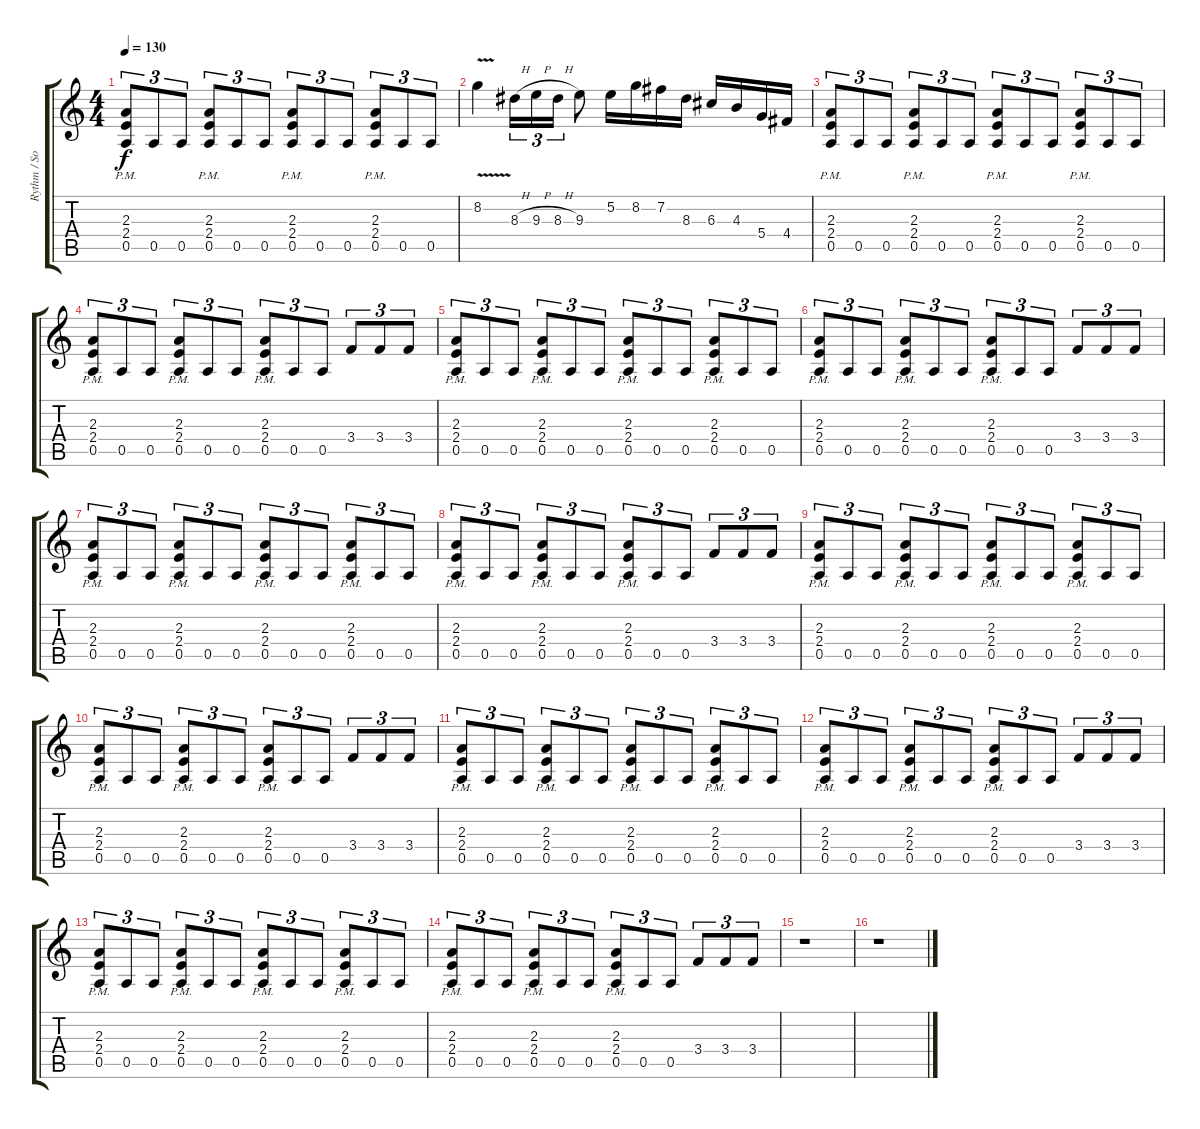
\track ("Rythm / Solo Guitar" "Rythm / So") {instrument distortionguitar}
\staff {score tabs}
\tuning (E4 B3 G3 D3 A2 E2) {hide}
\ts (4 4)
\tempo 130
\clef g2
\ks c
(2.3{pm} 2.4{pm} 0.5{pm}).8{tu (3 2) dy f} 0.5.8{tu (3 2)} 0.5.8{tu (3 2)} (2.3{pm} 2.4{pm} 0.5{pm}).8{tu (3 2)} 0.5.8{tu (3 2)} 0.5.8{tu (3 2)} (2.3{pm} 2.4{pm} 0.5{pm}).8{tu (3 2)} 0.5.8{tu (3 2)} 0.5.8{tu (3 2)} (2.3{pm} 2.4{pm} 0.5{pm}).8{tu (3 2)} 0.5.8{tu (3 2)} 0.5.8{tu (3 2)} |
8.2{v}.4 8.3{h}.16{tu (3 2)} 9.3{h}.16{tu (3 2)} 8.3{h}.16{tu (3 2)} 9.3.8 5.2.16 8.2.16 7.2.16 8.3.16 6.3.16 4.3.16 5.4.16 4.4.16 |
(2.3{pm} 2.4{pm} 0.5{pm}).8{tu (3 2)} 0.5.8{tu (3 2)} 0.5.8{tu (3 2)} (2.3{pm} 2.4{pm} 0.5{pm}).8{tu (3 2)} 0.5.8{tu (3 2)} 0.5.8{tu (3 2)} (2.3{pm} 2.4{pm} 0.5{pm}).8{tu (3 2)} 0.5.8{tu (3 2)} 0.5.8{tu (3 2)} (2.3{pm} 2.4{pm} 0.5{pm}).8{tu (3 2)} 0.5.8{tu (3 2)} 0.5.8{tu (3 2)} |
(2.3{pm} 2.4{pm} 0.5{pm}).8{tu (3 2)} 0.5.8{tu (3 2)} 0.5.8{tu (3 2)} (2.3{pm} 2.4{pm} 0.5{pm}).8{tu (3 2)} 0.5.8{tu (3 2)} 0.5.8{tu (3 2)} (2.3{pm} 2.4{pm} 0.5{pm}).8{tu (3 2)} 0.5.8{tu (3 2)} 0.5.8{tu (3 2)} 3.4.8{tu (3 2)} 3.4.8{tu (3 2)} 3.4.8{tu (3 2)} |
(2.3{pm} 2.4{pm} 0.5{pm}).8{tu (3 2)} 0.5.8{tu (3 2)} 0.5.8{tu (3 2)} (2.3{pm} 2.4{pm} 0.5{pm}).8{tu (3 2)} 0.5.8{tu (3 2)} 0.5.8{tu (3 2)} (2.3{pm} 2.4{pm} 0.5{pm}).8{tu (3 2)} 0.5.8{tu (3 2)} 0.5.8{tu (3 2)} (2.3{pm} 2.4{pm} 0.5{pm}).8{tu (3 2)} 0.5.8{tu (3 2)} 0.5.8{tu (3 2)} |
(2.3{pm} 2.4{pm} 0.5{pm}).8{tu (3 2)} 0.5.8{tu (3 2)} 0.5.8{tu (3 2)} (2.3{pm} 2.4{pm} 0.5{pm}).8{tu (3 2)} 0.5.8{tu (3 2)} 0.5.8{tu (3 2)} (2.3{pm} 2.4{pm} 0.5{pm}).8{tu (3 2)} 0.5.8{tu (3 2)} 0.5.8{tu (3 2)} 3.4.8{tu (3 2)} 3.4.8{tu (3 2)} 3.4.8{tu (3 2)} |
(2.3{pm} 2.4{pm} 0.5{pm}).8{tu (3 2)} 0.5.8{tu (3 2)} 0.5.8{tu (3 2)} (2.3{pm} 2.4{pm} 0.5{pm}).8{tu (3 2)} 0.5.8{tu (3 2)} 0.5.8{tu (3 2)} (2.3{pm} 2.4{pm} 0.5{pm}).8{tu (3 2)} 0.5.8{tu (3 2)} 0.5.8{tu (3 2)} (2.3{pm} 2.4{pm} 0.5{pm}).8{tu (3 2)} 0.5.8{tu (3 2)} 0.5.8{tu (3 2)} |
(2.3{pm} 2.4{pm} 0.5{pm}).8{tu (3 2)} 0.5.8{tu (3 2)} 0.5.8{tu (3 2)} (2.3{pm} 2.4{pm} 0.5{pm}).8{tu (3 2)} 0.5.8{tu (3 2)} 0.5.8{tu (3 2)} (2.3{pm} 2.4{pm} 0.5{pm}).8{tu (3 2)} 0.5.8{tu (3 2)} 0.5.8{tu (3 2)} 3.4.8{tu (3 2)} 3.4.8{tu (3 2)} 3.4.8{tu (3 2)} |
(2.3{pm} 2.4{pm} 0.5{pm}).8{tu (3 2)} 0.5.8{tu (3 2)} 0.5.8{tu (3 2)} (2.3{pm} 2.4{pm} 0.5{pm}).8{tu (3 2)} 0.5.8{tu (3 2)} 0.5.8{tu (3 2)} (2.3{pm} 2.4{pm} 0.5{pm}).8{tu (3 2)} 0.5.8{tu (3 2)} 0.5.8{tu (3 2)} (2.3{pm} 2.4{pm} 0.5{pm}).8{tu (3 2)} 0.5.8{tu (3 2)} 0.5.8{tu (3 2)} |
(2.3{pm} 2.4{pm} 0.5{pm}).8{tu (3 2)} 0.5.8{tu (3 2)} 0.5.8{tu (3 2)} (2.3{pm} 2.4{pm} 0.5{pm}).8{tu (3 2)} 0.5.8{tu (3 2)} 0.5.8{tu (3 2)} (2.3{pm} 2.4{pm} 0.5{pm}).8{tu (3 2)} 0.5.8{tu (3 2)} 0.5.8{tu (3 2)} 3.4.8{tu (3 2)} 3.4.8{tu (3 2)} 3.4.8{tu (3 2)} |
(2.3{pm} 2.4{pm} 0.5{pm}).8{tu (3 2)} 0.5.8{tu (3 2)} 0.5.8{tu (3 2)} (2.3{pm} 2.4{pm} 0.5{pm}).8{tu (3 2)} 0.5.8{tu (3 2)} 0.5.8{tu (3 2)} (2.3{pm} 2.4{pm} 0.5{pm}).8{tu (3 2)} 0.5.8{tu (3 2)} 0.5.8{tu (3 2)} (2.3{pm} 2.4{pm} 0.5{pm}).8{tu (3 2)} 0.5.8{tu (3 2)} 0.5.8{tu (3 2)} |
(2.3{pm} 2.4{pm} 0.5{pm}).8{tu (3 2)} 0.5.8{tu (3 2)} 0.5.8{tu (3 2)} (2.3{pm} 2.4{pm} 0.5{pm}).8{tu (3 2)} 0.5.8{tu (3 2)} 0.5.8{tu (3 2)} (2.3{pm} 2.4{pm} 0.5{pm}).8{tu (3 2)} 0.5.8{tu (3 2)} 0.5.8{tu (3 2)} 3.4.8{tu (3 2)} 3.4.8{tu (3 2)} 3.4.8{tu (3 2)} |
(2.3{pm} 2.4{pm} 0.5{pm}).8{tu (3 2)} 0.5.8{tu (3 2)} 0.5.8{tu (3 2)} (2.3{pm} 2.4{pm} 0.5{pm}).8{tu (3 2)} 0.5.8{tu (3 2)} 0.5.8{tu (3 2)} (2.3{pm} 2.4{pm} 0.5{pm}).8{tu (3 2)} 0.5.8{tu (3 2)} 0.5.8{tu (3 2)} (2.3{pm} 2.4{pm} 0.5{pm}).8{tu (3 2)} 0.5.8{tu (3 2)} 0.5.8{tu (3 2)} |
(2.3{pm} 2.4{pm} 0.5{pm}).8{tu (3 2)} 0.5.8{tu (3 2)} 0.5.8{tu (3 2)} (2.3{pm} 2.4{pm} 0.5{pm}).8{tu (3 2)} 0.5.8{tu (3 2)} 0.5.8{tu (3 2)} (2.3{pm} 2.4{pm} 0.5{pm}).8{tu (3 2)} 0.5.8{tu (3 2)} 0.5.8{tu (3 2)} 3.4.8{tu (3 2)} 3.4.8{tu (3 2)} 3.4.8{tu (3 2)} |
r.1 |
r.1
